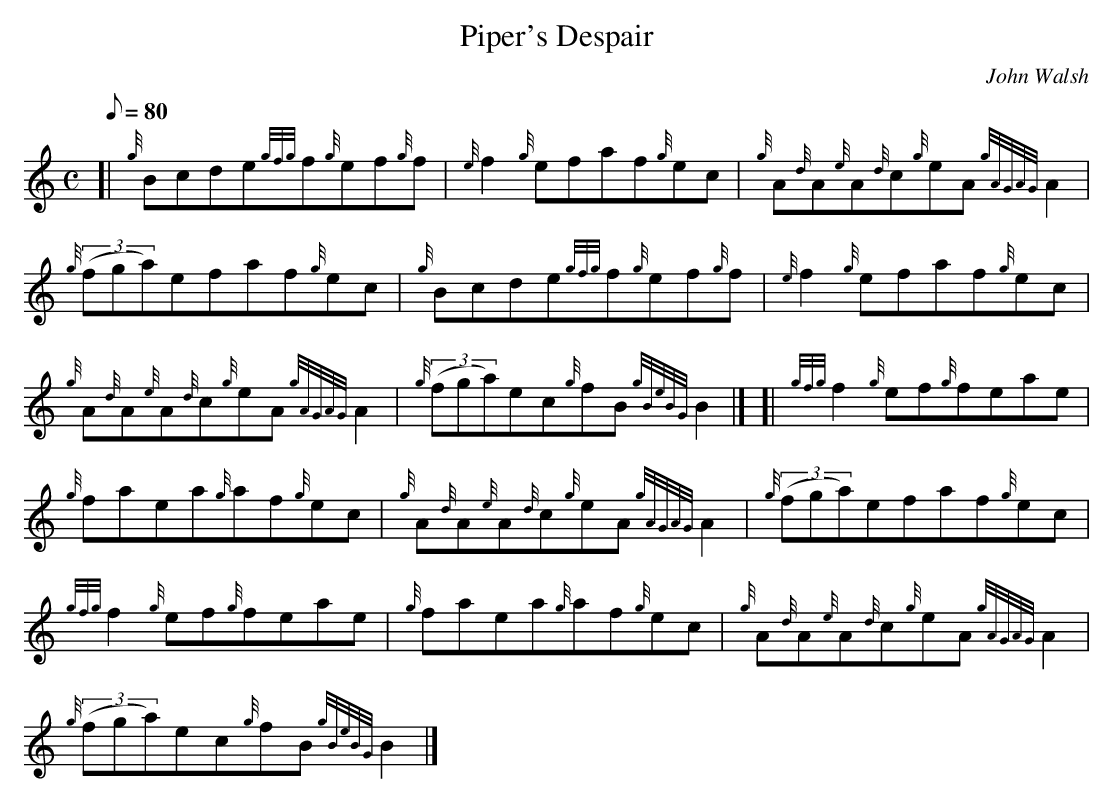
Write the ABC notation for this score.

X:1
T:Piper's Despair
M:C
L:1/8
Q:80
C:John Walsh
K:HP
[| {g}Bcde{gfg}f{g}ef{g}f|
{e}f2{g}efaf{g}ec|
{g}A{d}A{e}A{d}c{g}eA{gAGAG}A2|  !
{g}((3fga)efaf{g}ec|
{g}Bcde{gfg}f{g}ef{g}f|
{e}f2{g}efaf{g}ec|  !
{g}A{d}A{e}A{d}c{g}eA{gAGAG}A2|
{g}((3fga)ec{g}fB{gBeBG}B2|] [|
{gfg}f2{g}ef{g}feae|  !
{g}faea{g}af{g}ec|
{g}A{d}A{e}A{d}c{g}eA{gAGAG}A2|
{g}((3fga)efaf{g}ec|  !
{gfg}f2{g}ef{g}feae|
{g}faea{g}af{g}ec|
{g}A{d}A{e}A{d}c{g}eA{gAGAG}A2|  !
{g}((3fga)ec{g}fB{gBeBG}B2|]
